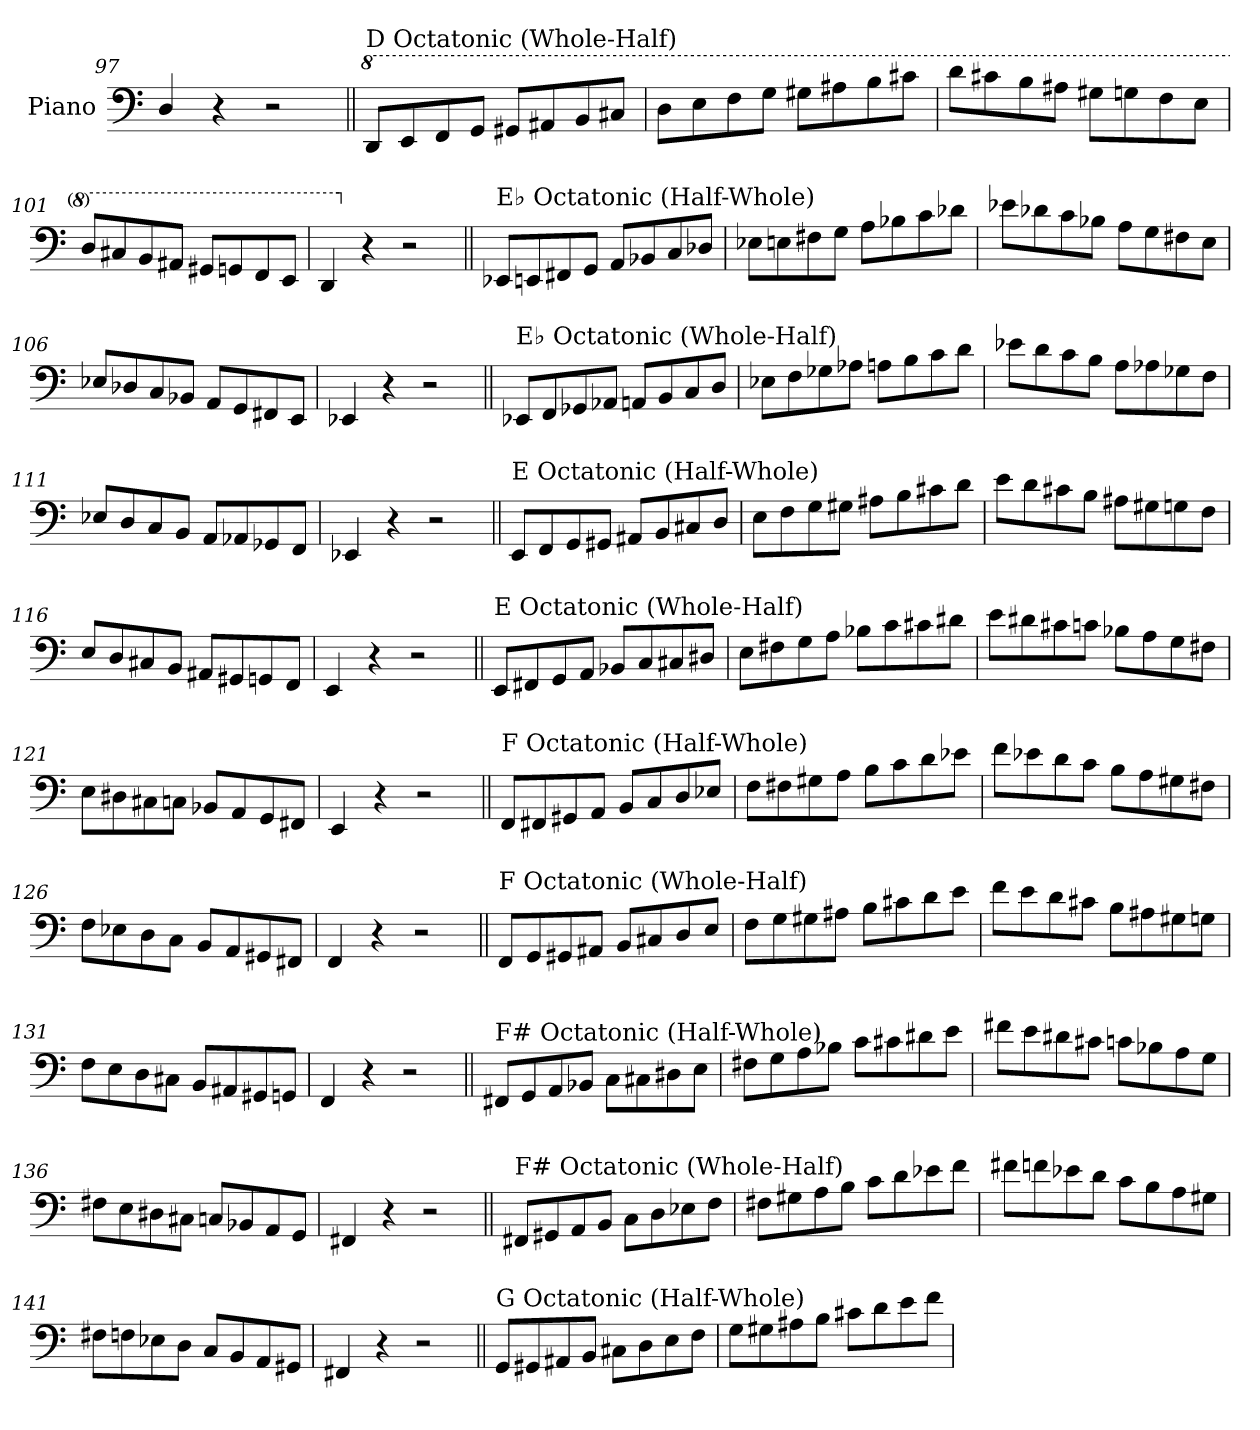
**kern
*part1
*staff1
*I"Piano
*I'Pno.
*clefF4
*k[]
=97
4D/
4r
2r
!!LO:LB:g=z
=98||
*8va
!LO:TX:a:t=D Octatonic (Whole-Half)
8D/L
8E/
8F/
8G/J
8G#X/L
8A#X/
8B/
8c#X/J
=99
8d\L
8e\
8f\
8g\J
8g#X\L
8a#X\
8b\
8cc#X\J
=100
8dd\L
8cc#X\
8b\
8a#X\J
8g#X\L
8gn\
8f\
8e\J
=101
8d/L
8c#X/
8B/
8A#X/J
8G#X/L
8Gn/
8F/
8E/J
=102
4D/
*X8va
4r
2r
!!LO:LB:g=z
=103||
!LO:TX:a:t=E♭ Octatonic (Half-Whole)
8EE-X/L
8EEn/
8FF#X/
8GG/J
8AA/L
8BB-X/
8C/
8D-X/J
=104
8E-X\L
8En\
8F#X\
8G\J
8A\L
8B-X\
8c\
8d-X\J
=105
8e-X\L
8d-X\
8c\
8B-X\J
8A\L
8G\
8F#X\
8E\J
=106
8E-X/L
8D-X/
8C/
8BB-X/J
8AA/L
8GG/
8FF#X/
8EE/J
=107
4EE-X/
4r
2r
!!LO:LB:g=z
=108||
!LO:TX:a:t=E♭ Octatonic (Whole-Half)
8EE-X/L
8FF/
8GG-X/
8AA-X/J
8AAn/L
8BB/
8C/
8D/J
=109
8E-X\L
8F\
8G-X\
8A-X\J
8An\L
8B\
8c\
8d\J
=110
8e-X\L
8d\
8c\
8B\J
8A\L
8A-X\
8G-X\
8F\J
=111
8E-X/L
8D/
8C/
8BB/J
8AA/L
8AA-X/
8GG-X/
8FF/J
=112
4EE-X/
4r
2r
!!LO:PB:g=z
=113||
!LO:TX:a:t=E Octatonic (Half-Whole)
8EE/L
8FF/
8GG/
8GG#X/J
8AA#X/L
8BB/
8C#X/
8D/J
=114
8E\L
8F\
8G\
8G#X\J
8A#X\L
8B\
8c#X\
8d\J
=115
8e\L
8d\
8c#X\
8B\J
8A#X\L
8G#X\
8Gn\
8F\J
=116
8E/L
8D/
8C#X/
8BB/J
8AA#X/L
8GG#X/
8GGn/
8FF/J
=117
4EE/
4r
2r
!!LO:LB:g=z
=118||
!LO:TX:a:t=E Octatonic (Whole-Half)
8EE/L
8FF#X/
8GG/
8AA/J
8BB-X/L
8C/
8C#X/
8D#X/J
=119
8E\L
8F#X\
8G\
8A\J
8B-X\L
8c\
8c#X\
8d#X\J
=120
8e\L
8d#X\
8c#X\
8cn\J
8B-X\L
8A\
8G\
8F#X\J
=121
8E\L
8D#X\
8C#X\
8Cn\J
8BB-X/L
8AA/
8GG/
8FF#X/J
=122
4EE/
4r
2r
!!LO:LB:g=z
=123||
!LO:TX:a:t=F Octatonic (Half-Whole)
8FF/L
8FF#X/
8GG#X/
8AA/J
8BB/L
8C/
8D/
8E-X/J
=124
8F\L
8F#X\
8G#X\
8A\J
8B\L
8c\
8d\
8e-X\J
=125
8f\L
8e-X\
8d\
8c\J
8B\L
8A\
8G#X\
8F#X\J
=126
8F\L
8E-X\
8D\
8C\J
8BB/L
8AA/
8GG#X/
8FF#X/J
=127
4FF/
4r
2r
!!LO:LB:g=z
=128||
!LO:TX:a:t=F Octatonic (Whole-Half)
8FF/L
8GG/
8GG#X/
8AA#X/J
8BB/L
8C#X/
8D/
8E/J
=129
8F\L
8G\
8G#X\
8A#X\J
8B\L
8c#X\
8d\
8e\J
=130
8f\L
8e\
8d\
8c#X\J
8B\L
8A#X\
8G#X\
8Gn\J
=131
8F\L
8E\
8D\
8C#X\J
8BB/L
8AA#X/
8GG#X/
8GGn/J
=132
4FF/
4r
2r
!!LO:LB:g=z
=133||
!LO:TX:a:t=F# Octatonic (Half-Whole)
8FF#X/L
8GG/
8AA/
8BB-X/J
8C\L
8C#X\
8D#X\
8E\J
=134
8F#X\L
8G\
8A\
8B-X\J
8c\L
8c#X\
8d#X\
8e\J
=135
8f#X\L
8e\
8d#X\
8c#X\J
8cn\L
8B-X\
8A\
8G\J
=136
8F#X\L
8E\
8D#X\
8C#X\J
8Cn/L
8BB-X/
8AA/
8GG/J
=137
4FF#X/
4r
2r
!!LO:LB:g=z
=138||
!LO:TX:a:t=F# Octatonic (Whole-Half)
8FF#X/L
8GG#X/
8AA/
8BB/J
8C\L
8D\
8E-X\
8F\J
=139
8F#X\L
8G#X\
8A\
8B\J
8c\L
8d\
8e-X\
8f\J
=140
8f#X\L
8fn\
8e-X\
8d\J
8c\L
8B\
8A\
8G#X\J
=141
8F#X\L
8Fn\
8E-X\
8D\J
8C/L
8BB/
8AA/
8GG#X/J
=142
4FF#X/
4r
2r
!!LO:LB:g=z
=143||
!LO:TX:a:t=G Octatonic (Half-Whole)
8GG/L
8GG#X/
8AA#X/
8BB/J
8C#X\L
8D\
8E\
8F\J
=144
8G\L
8G#X\
8A#X\
8B\J
8c#X\L
8d\
8e\
8f\J
=
*-
